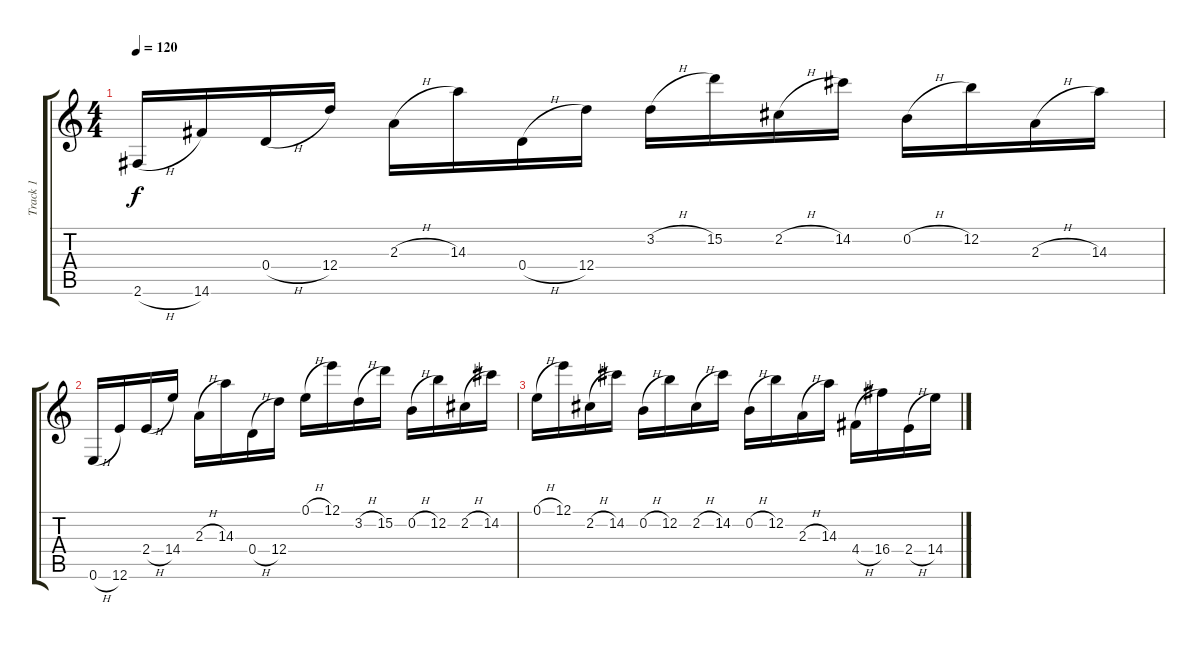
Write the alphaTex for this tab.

\track ("Track 1" "Track 1") {instrument acousticgrandpiano}
\staff {score tabs}
\tuning (E5 B4 G4 D4 A3 E3) {hide}
\ts (4 4)
\tempo 120
\clef g2
\ks c
2.6{h}.16{dy f} 14.6.16 0.4{h}.16 12.4.16 2.3{h}.16 14.3.16 0.4{h}.16 12.4.16 3.2{h}.16 15.2.16 2.2{h}.16 14.2.16 0.2{h}.16 12.2.16 2.3{h}.16 14.3.16 |
0.6{h}.16 12.6.16 2.4{h}.16 14.4.16 2.3{h}.16 14.3.16 0.4{h}.16 12.4.16 0.1{h}.16 12.1.16 3.2{h}.16 15.2.16 0.2{h}.16 12.2.16 2.2{h}.16 14.2.16 |
0.1{h}.16 12.1.16 2.2{h}.16 14.2.16 0.2{h}.16 12.2.16 2.2{h}.16 14.2.16 0.2{h}.16 12.2.16 2.3{h}.16 14.3.16 4.4{h}.16 16.4.16 2.4{h}.16 14.4.16
